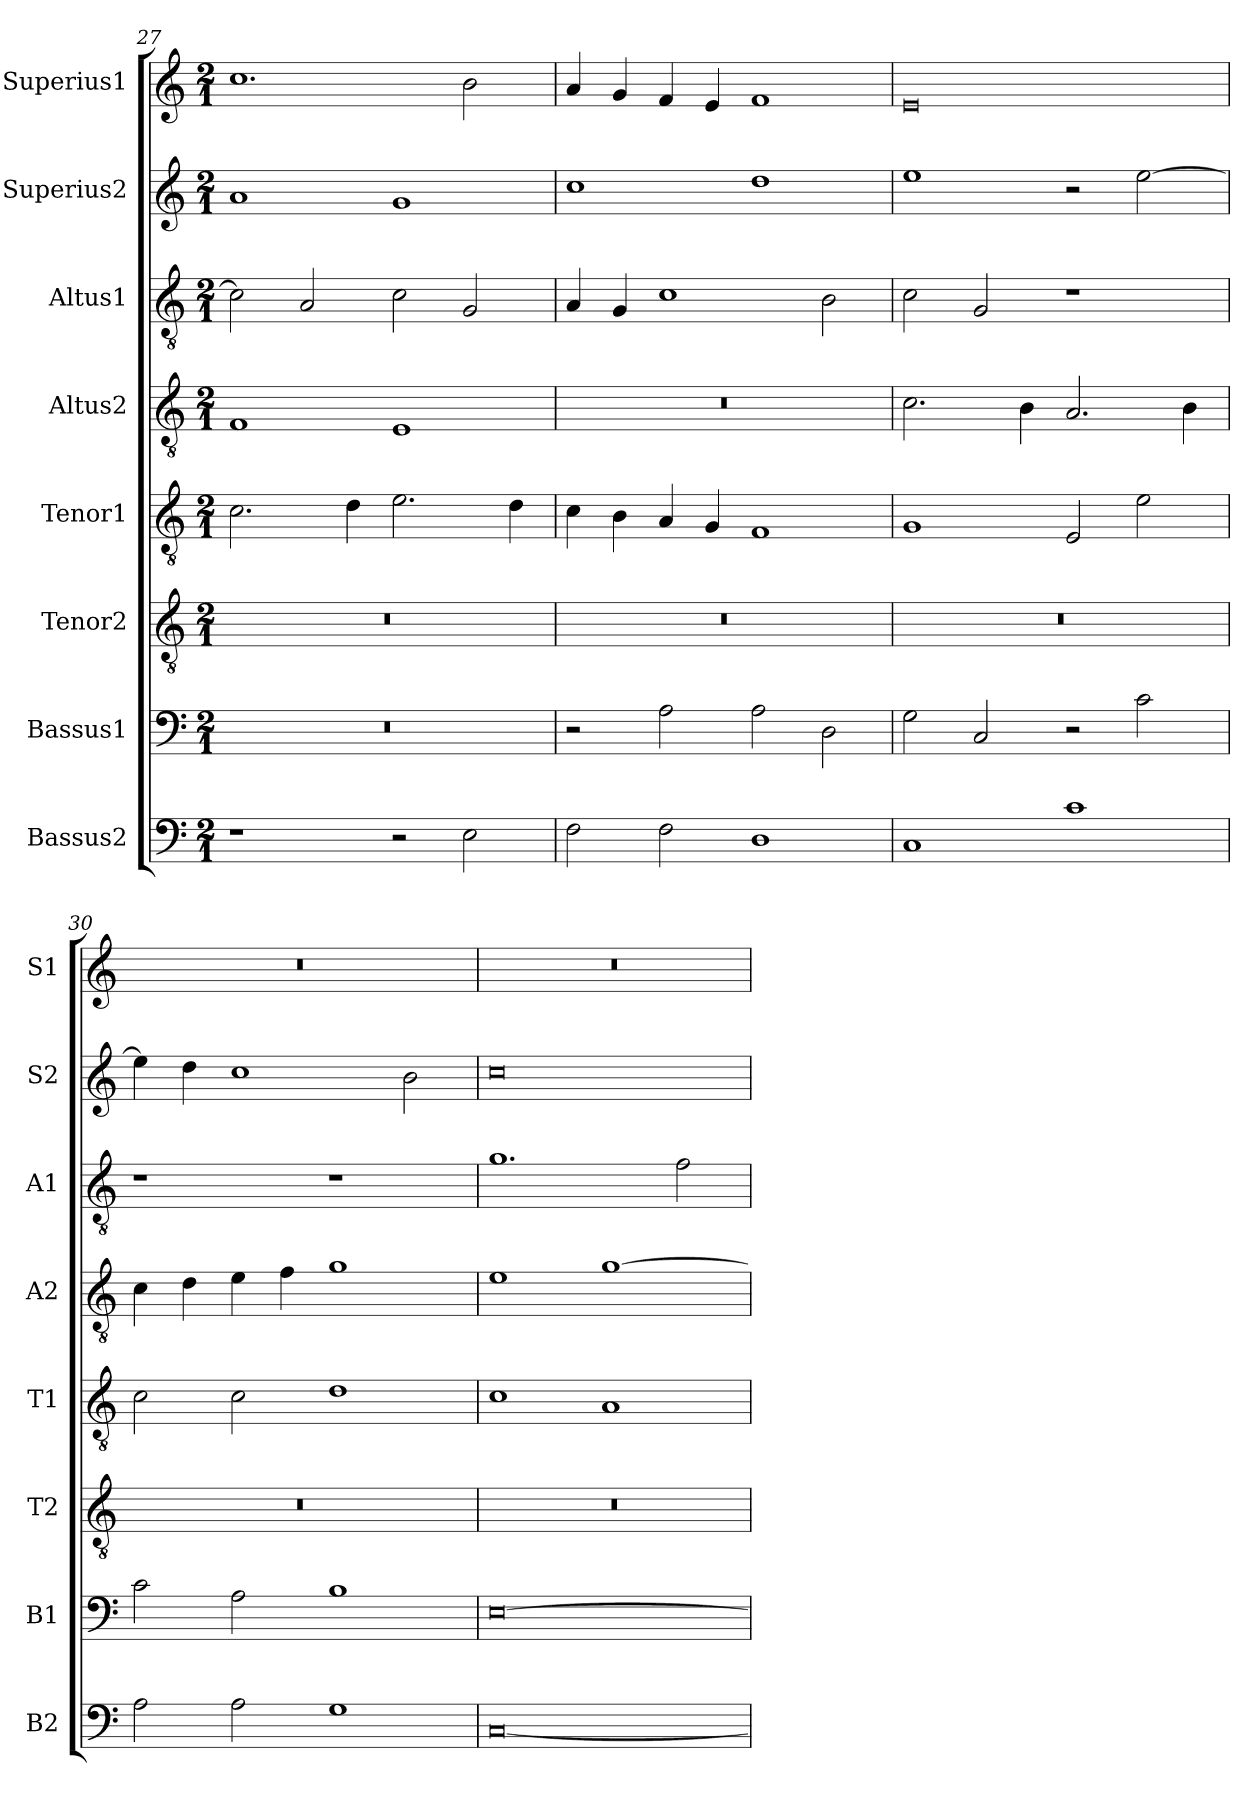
**kern	**kern	**kern	**kern	**kern	**kern	**kern	**kern
*part8	*part7	*part6	*part5	*part4	*part3	*part2	*part1
*staff8	*staff7	*staff6	*staff5	*staff4	*staff3	*staff2	*staff1
*I"Bassus2	*I"Bassus1	*I"Tenor2	*I"Tenor1	*I"Altus2	*I"Altus1	*I"Superius2	*I"Superius1
*I'B2	*I'B1	*I'T2	*I'T1	*I'A2	*I'A1	*I'S2	*I'S1
*clefF4	*clefF4	*clefGv2	*clefGv2	*clefGv2	*clefGv2	*clefG2	*clefG2
*k[]	*k[]	*k[]	*k[]	*k[]	*k[]	*k[]	*k[]
*M2/1	*M2/1	*M2/1	*M2/1	*M2/1	*M2/1	*M2/1	*M2/1
=27	=27	=27	=27	=27	=27	=27	=27
1r	0r	0r	2.c	1F	2c]	1a	1.cc
.	.	.	.	.	2A	.	.
.	.	.	4d	.	.	.	.
2r	.	.	2.e	1E	2c	1g	.
2E	.	.	.	.	2G	.	2b
.	.	.	4d	.	.	.	.
=28	=28	=28	=28	=28	=28	=28	=28
2F	2r	0r	4c	0r	4A	1cc	4a
.	.	.	4B	.	4G	.	4g
2F	2A	.	4A	.	1c	.	4f
.	.	.	4G	.	.	.	4e
1D	2A	.	1F	.	.	1dd	1f
.	2D	.	.	.	2B	.	.
=29	=29	=29	=29	=29	=29	=29	=29
1C	2G	0r	1G	2.c	2c	1ee	0e
.	2C	.	.	.	2G	.	.
.	.	.	.	4B	.	.	.
1c	2r	.	2E	2.A	1r	2r	.
.	2c	.	2e	.	.	[2ee	.
.	.	.	.	4B	.	.	.
=30	=30	=30	=30	=30	=30	=30	=30
2A	2c	0r	2c	4c	1r	4ee]	0r
.	.	.	.	4d	.	4dd	.
2A	2A	.	2c	4e	.	1cc	.
.	.	.	.	4f	.	.	.
1G	1B	.	1d	1g	1r	.	.
.	.	.	.	.	.	2b	.
=31	=31	=31	=31	=31	=31	=31	=31
[0C	[0E	0r	1c	1e	1.g	0cc	0r
.	.	.	1A	[1g	.	.	.
.	.	.	.	.	2f	.	.
=	=	=	=	=	=	=	=
*-	*-	*-	*-	*-	*-	*-	*-
